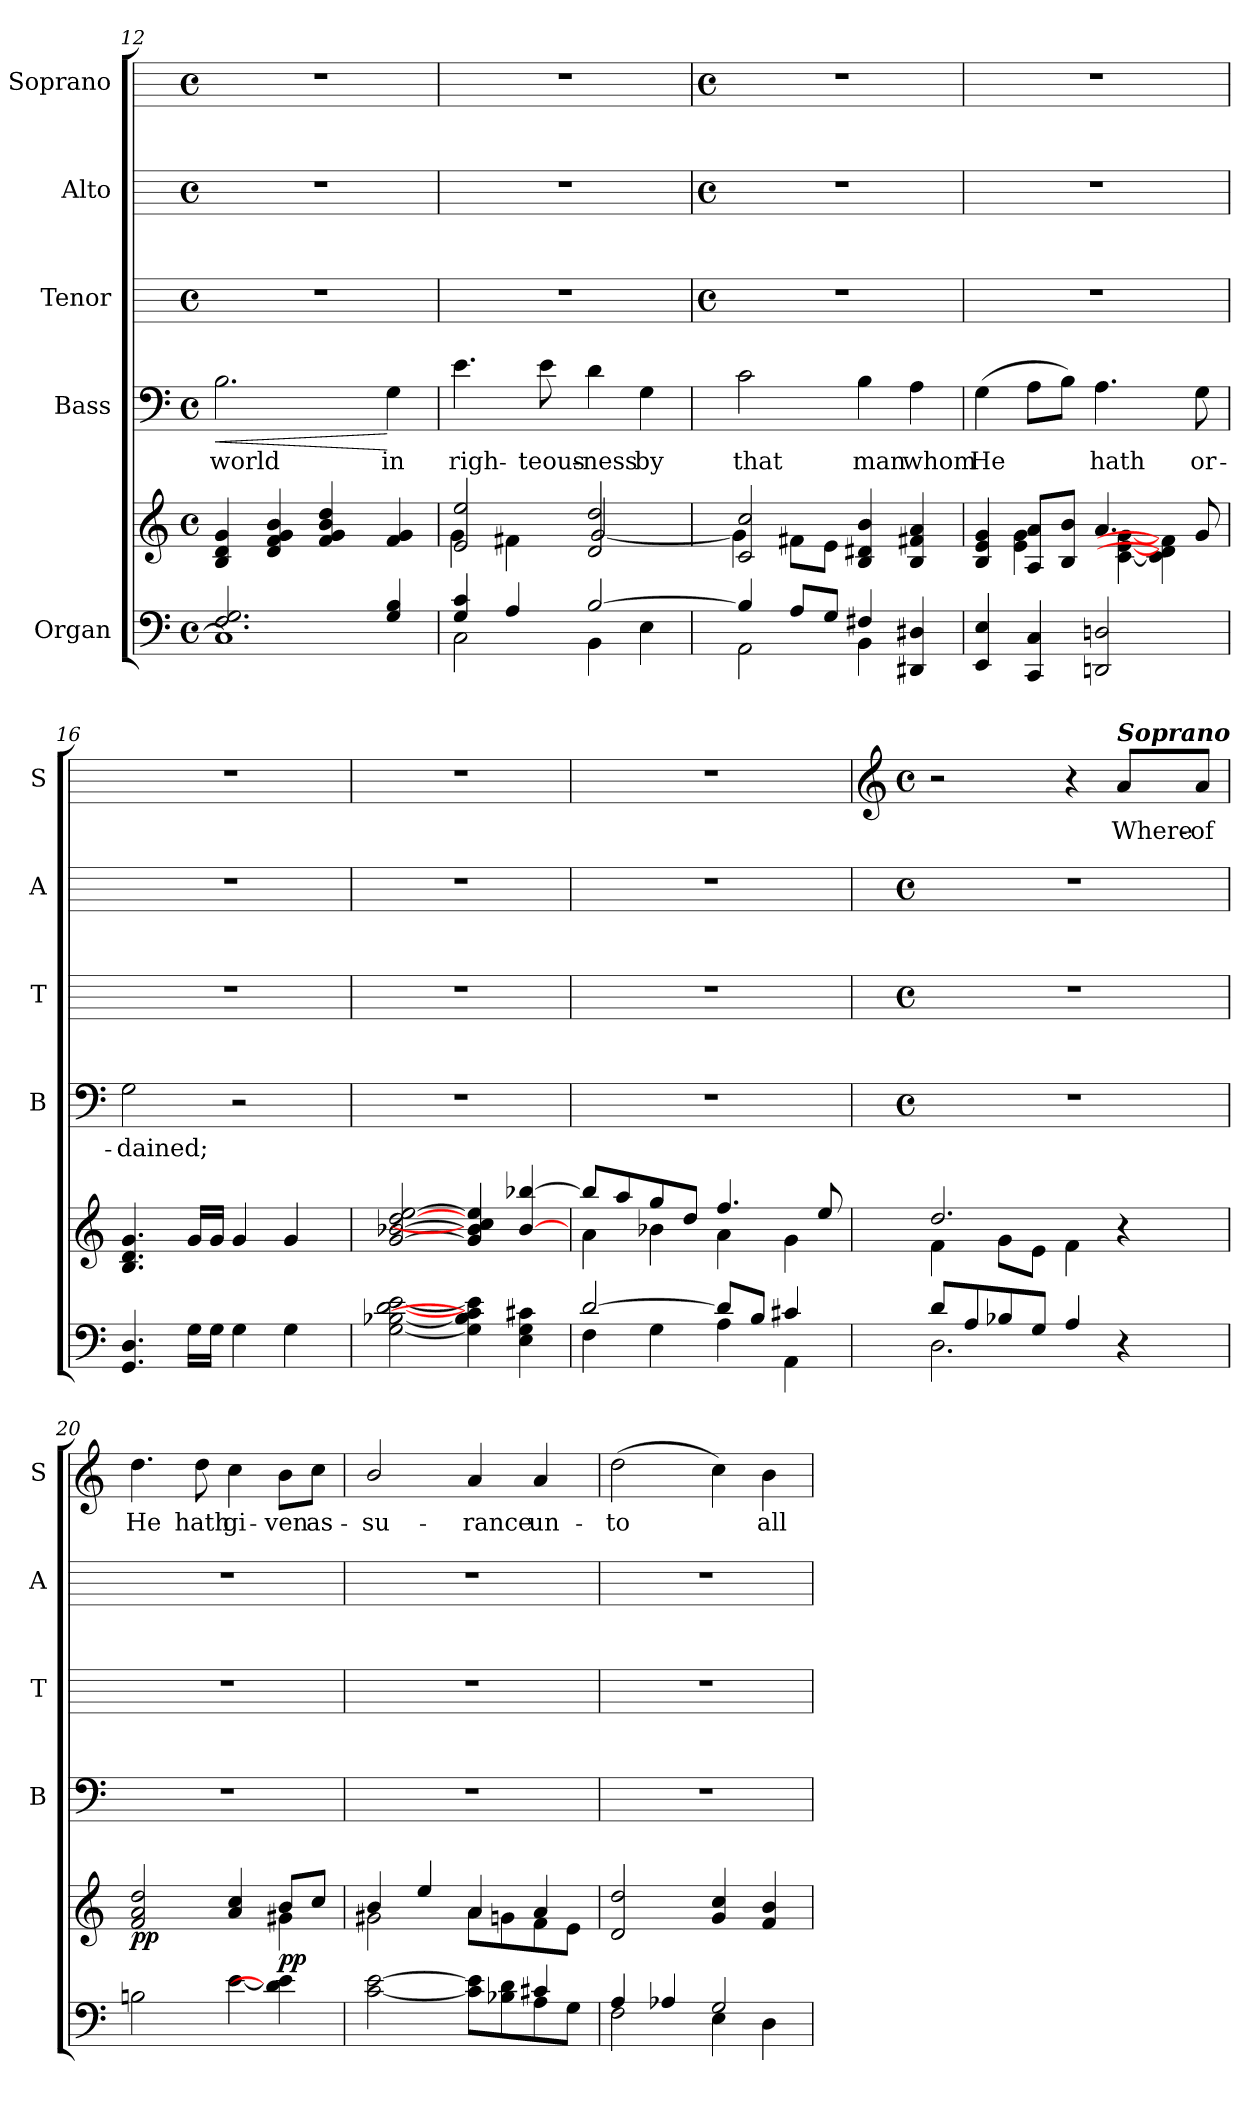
**kern	**kern	**dynam	**kern	**text	**dynam	**kern	**kern	**kern	**text
*part5	*part5	*part5	*part4	*part4	*part4	*part3	*part2	*part1	*part1
*staff6	*staff5	*staff5/6	*staff4	*staff4	*staff4	*staff3	*staff2	*staff1	*staff1
*I"Organ	*	*	*I"Bass	*	*	*I"Tenor	*I"Alto	*I"Soprano	*
*	*	*	*I'B	*	*	*I'T	*I'A	*I'S	*
*clefF4	*clefG2	*	*clefF4	*	*	*	*	*	*
*k[]	*k[]	*	*k[]	*	*	*	*	*	*
*C:	*C:	*	*C:	*	*	*	*	*	*
*M4/4	*M4/4	*	*M4/4	*	*	*M4/4	*M4/4	*M4/4	*
*met(c)	*met(c)	*	*met(c)	*	*	*met(c)	*met(c)	*met(c)	*
=12	=12	=12	=12	=12	=12	=12	=12	=12	=12
*^	*^	*	*	*	*	*	*	*	*
!	!	!	!	!	!	!LO:LY:b	!LO:HP:b	!	!	!	!
2.F/ 2.G/	1C\]	4B 4d 4g	2ryy	.	2.B	world	<	1r	1r	1r	.
.	.	4d 4f 4g 4b	.	.	.	.	.	.	.	.	.
.	.	4f 4g 4b 4dd	8ryy	.	.	.	.	.	.	.	.
.	.	.	4.ryy	.	.	.	.	.	.	.	.
!	!	!	!	!	!	!LO:LY:b	!	!	!	!	!
4G/ 4B/	.	4f 4g	.	.	4G	in	[	.	.	.	.
=13	=13	=13	=13	=13	=13	=13	=13	=13	=13	=13	=13
!	!	!	!	!	!	!LO:LY:b	!	!	!	!	!
4G/ 4c/	2C\	2e 2ee	4g\	.	4.e	righ-	.	1r	1r	1r	.
4A/	.	.	4f#X\	.	.	.	.	.	.	.	.
!	!	!	!	!	!	!LO:LY:b	!	!	!	!	!
.	.	.	.	.	8e	-teous-	.	.	.	.	.
!	!	!	!	!	!	!LO:LY:b	!	!	!	!	!
[2B/	4BB\	2d 2dd	[2g/	.	4d	-ness	.	.	.	.	.
!	!	!	!	!	!	!LO:LY:b	!	!	!	!	!
.	4E\	.	.	.	4G	by	.	.	.	.	.
!!LO:LB:g=z
=14	=14	=14	=14	=14	=14	=14	=14	=14	=14	=14	=14
*	*	*	*	*	*	*	*	*M4/4	*M4/4	*M4/4	*
*	*	*	*	*	*	*	*	*met(c)	*met(c)	*met(c)	*
!	!	!	!	!	!	!LO:LY:b	!	!	!	!	!
4B/]	2AA\	2c 2cc	4g\]	.	2c	that	.	1r	1r	1r	.
8A/L	.	.	8f#X\L	.	.	.	.	.	.	.	.
8G/J	.	.	8e\J	.	.	.	.	.	.	.	.
!	!	!	!	!	!	!LO:LY:b	!	!	!	!	!
4F#X/	4BB\	4B 4d#X 4b	2ryy	.	4B	man	.	.	.	.	.
!	!	!	!	!	!	!LO:LY:b	!	!	!	!	!
4DD#X/ 4D#X/	4ryy	4B 4f#X 4a	.	.	4A	whom	.	.	.	.	.
=15	=15	=15	=15	=15	=15	=15	=15	=15	=15	=15	=15
!	!	!	!	!	!	!LO:LY:b	!	!	!	!	!
4EE/ 4E/	1ryy	4B 4e 4g	4ryy	.	(>4G	He	.	1r	1r	1r	.
4CC/ 4C/	.	8A 8aL	4e\ 4g\	.	8AL	.	.	.	.	.	.
.	.	8B 8bJ	.	.	8BJ)	.	.	.	.	.	.
!	!	!	!	!	!	!LO:LY:b	!	!	!	!	!
2DDn/ 2Dn/	.	4.a	[4c\ [4e\ [4g\	.	4.A	hath	.	.	.	.	.
.	.	.	4c\] 4d\] 4f#\]	.	.	.	.	.	.	.	.
!	!	!	!	!	!	!LO:LY:b	!	!	!	!	!
.	.	8g	.	.	8G	or-	.	.	.	.	.
=16	=16	=16	=16	=16	=16	=16	=16	=16	=16	=16	=16
!	!	!	!	!	!	!LO:LY:b	!	!	!	!	!
4.GG/ 4.D/	4.ryy	4.B 4.d 4.g	1ryy	.	2G	-dained;	.	1r	1r	1r	.
2ryy	16G\LL	16gLL	.	.	.	.	.	.	.	.	.
.	16G\JJ	16gJJ	.	.	.	.	.	.	.	.	.
.	4G\	4g	.	.	2r	.	.	.	.	.	.
.	4G\	4g	.	.	.	.	.	.	.	.	.
8ryy	.	.	.	.	.	.	.	.	.	.	.
=17	=17	=17	=17	=17	=17	=17	=17	=17	=17	=17	=17
1ryy	[2G\ [2B-X\ [2d\ [2e\	[2g [2b-X [2dd [2ee	1ryy	.	1r	.	.	1r	1r	1r	.
.	4G\] 4B-\] 4c#\] 4e\]	4g] 4b-] 4cc#] 4ee]	.	.	.	.	.	.	.	.	.
.	4E\ 4G\ 4c#\	[4b- [4bb-X	.	.	.	.	.	.	.	.	.
=18	=18	=18	=18	=18	=18	=18	=18	=18	=18	=18	=18
[2d/	4F\	8bb-/L]	4a\	.	1r	.	.	1r	1r	1r	.
.	.	8aa/	.	.	.	.	.	.	.	.	.
.	4G\	8gg/	4b-X\	.	.	.	.	.	.	.	.
.	.	8dd/J	.	.	.	.	.	.	.	.	.
8d/L]	4A\	4.ff/	4a\	.	.	.	.	.	.	.	.
8B/J	.	.	.	.	.	.	.	.	.	.	.
4c#X/	4AA\	.	4g\	.	.	.	.	.	.	.	.
.	.	8ee/	.	.	.	.	.	.	.	.	.
!!LO:LB:g=z
=19	=19	=19	=19	=19	=19	=19	=19	=19	=19	=19	=19
*	*	*	*	*	*	*	*	*	*	*clefG2	*
*	*	*	*	*	*	*	*	*	*	*k[]	*
*	*	*	*	*	*	*	*	*	*	*C:	*
*	*	*	*	*	*M4/4	*	*	*M4/4	*M4/4	*M4/4	*
*	*	*	*	*	*met(c)	*	*	*met(c)	*met(c)	*met(c)	*
8d/L	2.D\	2.dd/	4f\	.	1r	.	.	1r	1r	2r	.
8A/	.	.	.	.	.	.	.	.	.	.	.
8B-X/	.	.	8g\L	.	.	.	.	.	.	.	.
8G/J	.	.	8e\J	.	.	.	.	.	.	.	.
4A/	.	.	4f\	.	.	.	.	.	.	4r	.
!	!	!	!	!	!	!	!	!	!	!LO:TX:a:Bi:t=Soprano	!
!	!	!	!	!	!	!	!	!	!	!	!LO:LY:b
4r	4ryy	4r	4ryy	.	.	.	.	.	.	8a/L	Where-
!	!	!	!	!	!	!	!	!	!	!	!LO:LY:b
.	.	.	.	.	.	.	.	.	.	8a/J	-of
=20	=20	=20	=20	=20	=20	=20	=20	=20	=20	=20	=20
!	!	!	!	!LO:DY:b	!	!	!	!	!	!	!LO:LY:b
1ryy	2Bn\	2f/ 2a/ 2dd/	2.ryy	pp	1r	.	.	1r	1r	4.dd	He
!	!	!	!	!	!	!	!	!	!	!	!LO:LY:b
.	.	.	.	.	.	.	.	.	.	8dd	hath
!	!	!	!	!	!	!	!	!	!	!	!LO:LY:b
.	[4e\	4a/ 4cc/	.	.	.	.	.	.	.	4cc	gi-
!	!	!	!	!LO:DY:b	!	!	!	!	!	!	!LO:LY:b
.	4d\] 4e\]	8b/L	4g#X\	pp	.	.	.	.	.	8b\L	-ven
!	!	!	!	!	!	!	!	!	!	!	!LO:LY:b
.	.	8cc/J	.	.	.	.	.	.	.	8cc\J	as-
=21	=21	=21	=21	=21	=21	=21	=21	=21	=21	=21	=21
!	!	!	!	!	!	!	!	!	!	!	!LO:LY:b
2.ryy	[2c\ [2e\	4b/	2g#X\	.	1r	.	.	1r	1r	2b/	-su-
.	.	4ee/	.	.	.	.	.	.	.	.	.
!	!	!	!	!	!	!	!	!	!	!	!LO:LY:b
.	8c\] 8e\]L	4a/	8a\L	.	.	.	.	.	.	4a	-rance
.	8B-X\ 8d\	.	8gn\	.	.	.	.	.	.	.	.
!	!	!	!	!	!	!	!	!	!	!	!LO:LY:b
4c#X/	8A\	4a/	8f\	.	.	.	.	.	.	4a	un-
.	8G\J	.	8e\J	.	.	.	.	.	.	.	.
=22	=22	=22	=22	=22	=22	=22	=22	=22	=22	=22	=22
!	!	!	!	!	!	!	!	!	!	!	!LO:LY:b
4A/	2F\	2d/ 2dd/	1ryy	.	1r	.	.	1r	1r	(>2dd	-to
4A-X/	.	.	.	.	.	.	.	.	.	.	.
2G/	4E\	4g/ 4cc/	.	.	.	.	.	.	.	4cc)	.
!	!	!	!	!	!	!	!	!	!	!	!LO:LY:b
.	4D\	4f/ 4b/	.	.	.	.	.	.	.	4b	all
*v	*v	*	*	*	*	*	*	*	*	*	*
*	*v	*v	*	*	*	*	*	*	*	*
=	=	=	=	=	=	=	=	=	=
*-	*-	*-	*-	*-	*-	*-	*-	*-	*-
